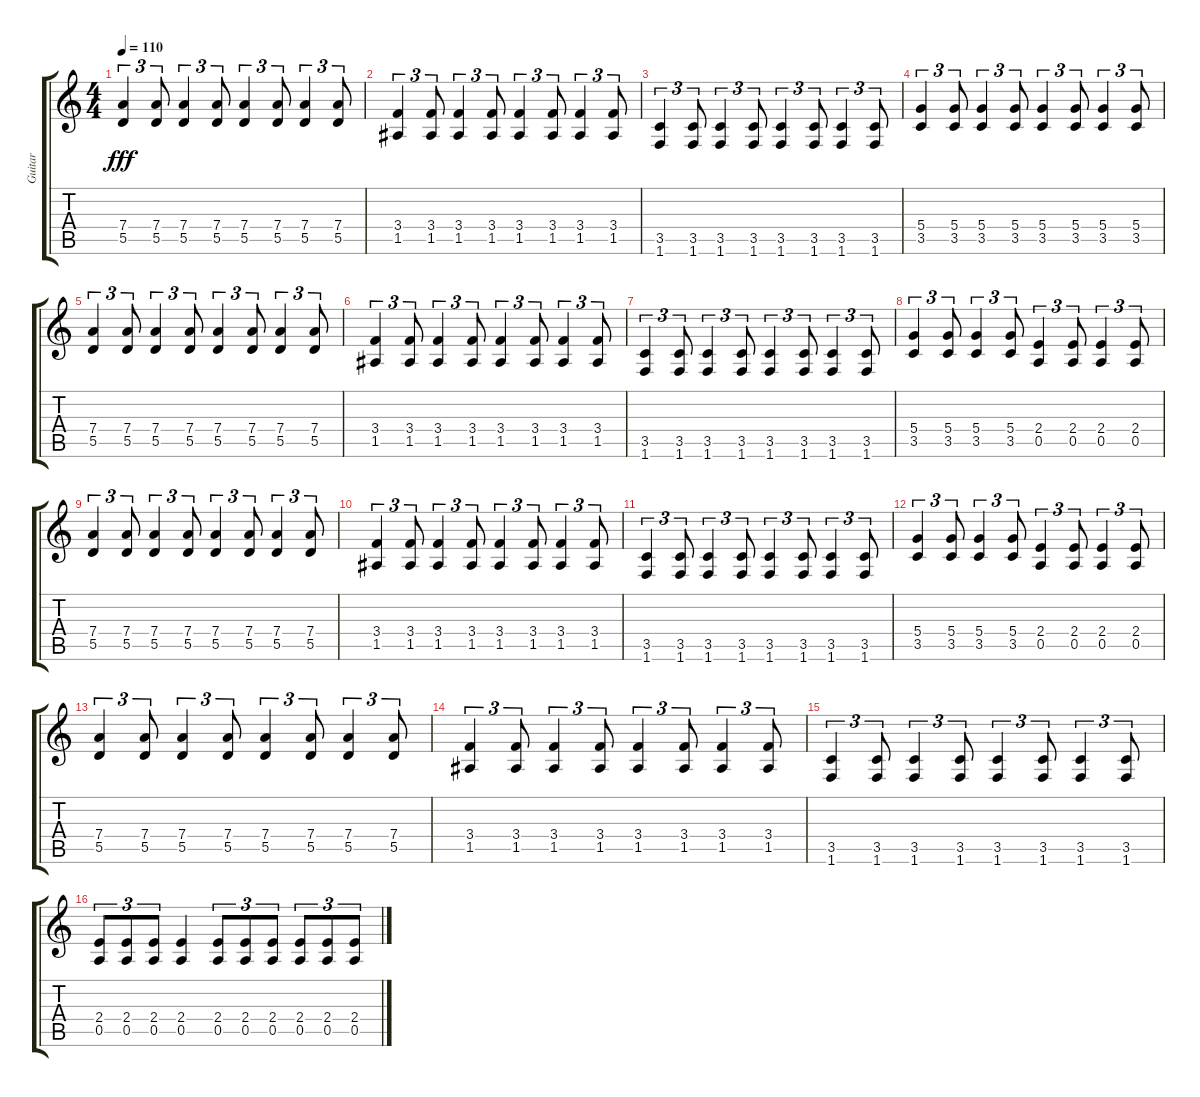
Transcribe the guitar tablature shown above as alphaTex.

\track ("Guitar" "Guitar") {instrument overdrivenguitar}
\staff {score tabs}
\tuning (E4 B3 G3 D3 A2 E2) {hide}
\ts (4 4)
\tempo 110
\clef g2
\ks c
(7.4 5.5).4{tu (3 2) dy fff} (7.4 5.5).8{tu (3 2)} (7.4 5.5).4{tu (3 2)} (7.4 5.5).8{tu (3 2)} (7.4 5.5).4{tu (3 2)} (7.4 5.5).8{tu (3 2)} (7.4 5.5).4{tu (3 2)} (7.4 5.5).8{tu (3 2)} |
(3.4 1.5).4{tu (3 2)} (3.4 1.5).8{tu (3 2)} (3.4 1.5).4{tu (3 2)} (3.4 1.5).8{tu (3 2)} (3.4 1.5).4{tu (3 2)} (3.4 1.5).8{tu (3 2)} (3.4 1.5).4{tu (3 2)} (3.4 1.5).8{tu (3 2)} |
(3.5 1.6).4{tu (3 2)} (3.5 1.6).8{tu (3 2)} (3.5 1.6).4{tu (3 2)} (3.5 1.6).8{tu (3 2)} (3.5 1.6).4{tu (3 2)} (3.5 1.6).8{tu (3 2)} (3.5 1.6).4{tu (3 2)} (3.5 1.6).8{tu (3 2)} |
(5.4 3.5).4{tu (3 2)} (5.4 3.5).8{tu (3 2)} (5.4 3.5).4{tu (3 2)} (5.4 3.5).8{tu (3 2)} (5.4 3.5).4{tu (3 2)} (5.4 3.5).8{tu (3 2)} (5.4 3.5).4{tu (3 2)} (5.4 3.5).8{tu (3 2)} |
(7.4 5.5).4{tu (3 2)} (7.4 5.5).8{tu (3 2)} (7.4 5.5).4{tu (3 2)} (7.4 5.5).8{tu (3 2)} (7.4 5.5).4{tu (3 2)} (7.4 5.5).8{tu (3 2)} (7.4 5.5).4{tu (3 2)} (7.4 5.5).8{tu (3 2)} |
(3.4 1.5).4{tu (3 2)} (3.4 1.5).8{tu (3 2)} (3.4 1.5).4{tu (3 2)} (3.4 1.5).8{tu (3 2)} (3.4 1.5).4{tu (3 2)} (3.4 1.5).8{tu (3 2)} (3.4 1.5).4{tu (3 2)} (3.4 1.5).8{tu (3 2)} |
(3.5 1.6).4{tu (3 2)} (3.5 1.6).8{tu (3 2)} (3.5 1.6).4{tu (3 2)} (3.5 1.6).8{tu (3 2)} (3.5 1.6).4{tu (3 2)} (3.5 1.6).8{tu (3 2)} (3.5 1.6).4{tu (3 2)} (3.5 1.6).8{tu (3 2)} |
(5.4 3.5).4{tu (3 2)} (5.4 3.5).8{tu (3 2)} (5.4 3.5).4{tu (3 2)} (5.4 3.5).8{tu (3 2)} (2.4 0.5).4{tu (3 2)} (2.4 0.5).8{tu (3 2)} (2.4 0.5).4{tu (3 2)} (2.4 0.5).8{tu (3 2)} |
(7.4 5.5).4{tu (3 2)} (7.4 5.5).8{tu (3 2)} (7.4 5.5).4{tu (3 2)} (7.4 5.5).8{tu (3 2)} (7.4 5.5).4{tu (3 2)} (7.4 5.5).8{tu (3 2)} (7.4 5.5).4{tu (3 2)} (7.4 5.5).8{tu (3 2)} |
(3.4 1.5).4{tu (3 2)} (3.4 1.5).8{tu (3 2)} (3.4 1.5).4{tu (3 2)} (3.4 1.5).8{tu (3 2)} (3.4 1.5).4{tu (3 2)} (3.4 1.5).8{tu (3 2)} (3.4 1.5).4{tu (3 2)} (3.4 1.5).8{tu (3 2)} |
(3.5 1.6).4{tu (3 2)} (3.5 1.6).8{tu (3 2)} (3.5 1.6).4{tu (3 2)} (3.5 1.6).8{tu (3 2)} (3.5 1.6).4{tu (3 2)} (3.5 1.6).8{tu (3 2)} (3.5 1.6).4{tu (3 2)} (3.5 1.6).8{tu (3 2)} |
(5.4 3.5).4{tu (3 2)} (5.4 3.5).8{tu (3 2)} (5.4 3.5).4{tu (3 2)} (5.4 3.5).8{tu (3 2)} (2.4 0.5).4{tu (3 2)} (2.4 0.5).8{tu (3 2)} (2.4 0.5).4{tu (3 2)} (2.4 0.5).8{tu (3 2)} |
(7.4 5.5).4{tu (3 2)} (7.4 5.5).8{tu (3 2)} (7.4 5.5).4{tu (3 2)} (7.4 5.5).8{tu (3 2)} (7.4 5.5).4{tu (3 2)} (7.4 5.5).8{tu (3 2)} (7.4 5.5).4{tu (3 2)} (7.4 5.5).8{tu (3 2)} |
(3.4 1.5).4{tu (3 2)} (3.4 1.5).8{tu (3 2)} (3.4 1.5).4{tu (3 2)} (3.4 1.5).8{tu (3 2)} (3.4 1.5).4{tu (3 2)} (3.4 1.5).8{tu (3 2)} (3.4 1.5).4{tu (3 2)} (3.4 1.5).8{tu (3 2)} |
(3.5 1.6).4{tu (3 2)} (3.5 1.6).8{tu (3 2)} (3.5 1.6).4{tu (3 2)} (3.5 1.6).8{tu (3 2)} (3.5 1.6).4{tu (3 2)} (3.5 1.6).8{tu (3 2)} (3.5 1.6).4{tu (3 2)} (3.5 1.6).8{tu (3 2)} |
(2.4 0.5).8{tu (3 2)} (2.4 0.5).8{tu (3 2)} (2.4 0.5).8{tu (3 2)} (2.4 0.5).4 (2.4 0.5).8{tu (3 2)} (2.4 0.5).8{tu (3 2)} (2.4 0.5).8{tu (3 2)} (2.4 0.5).8{tu (3 2)} (2.4 0.5).8{tu (3 2)} (2.4 0.5).8{tu (3 2)}
